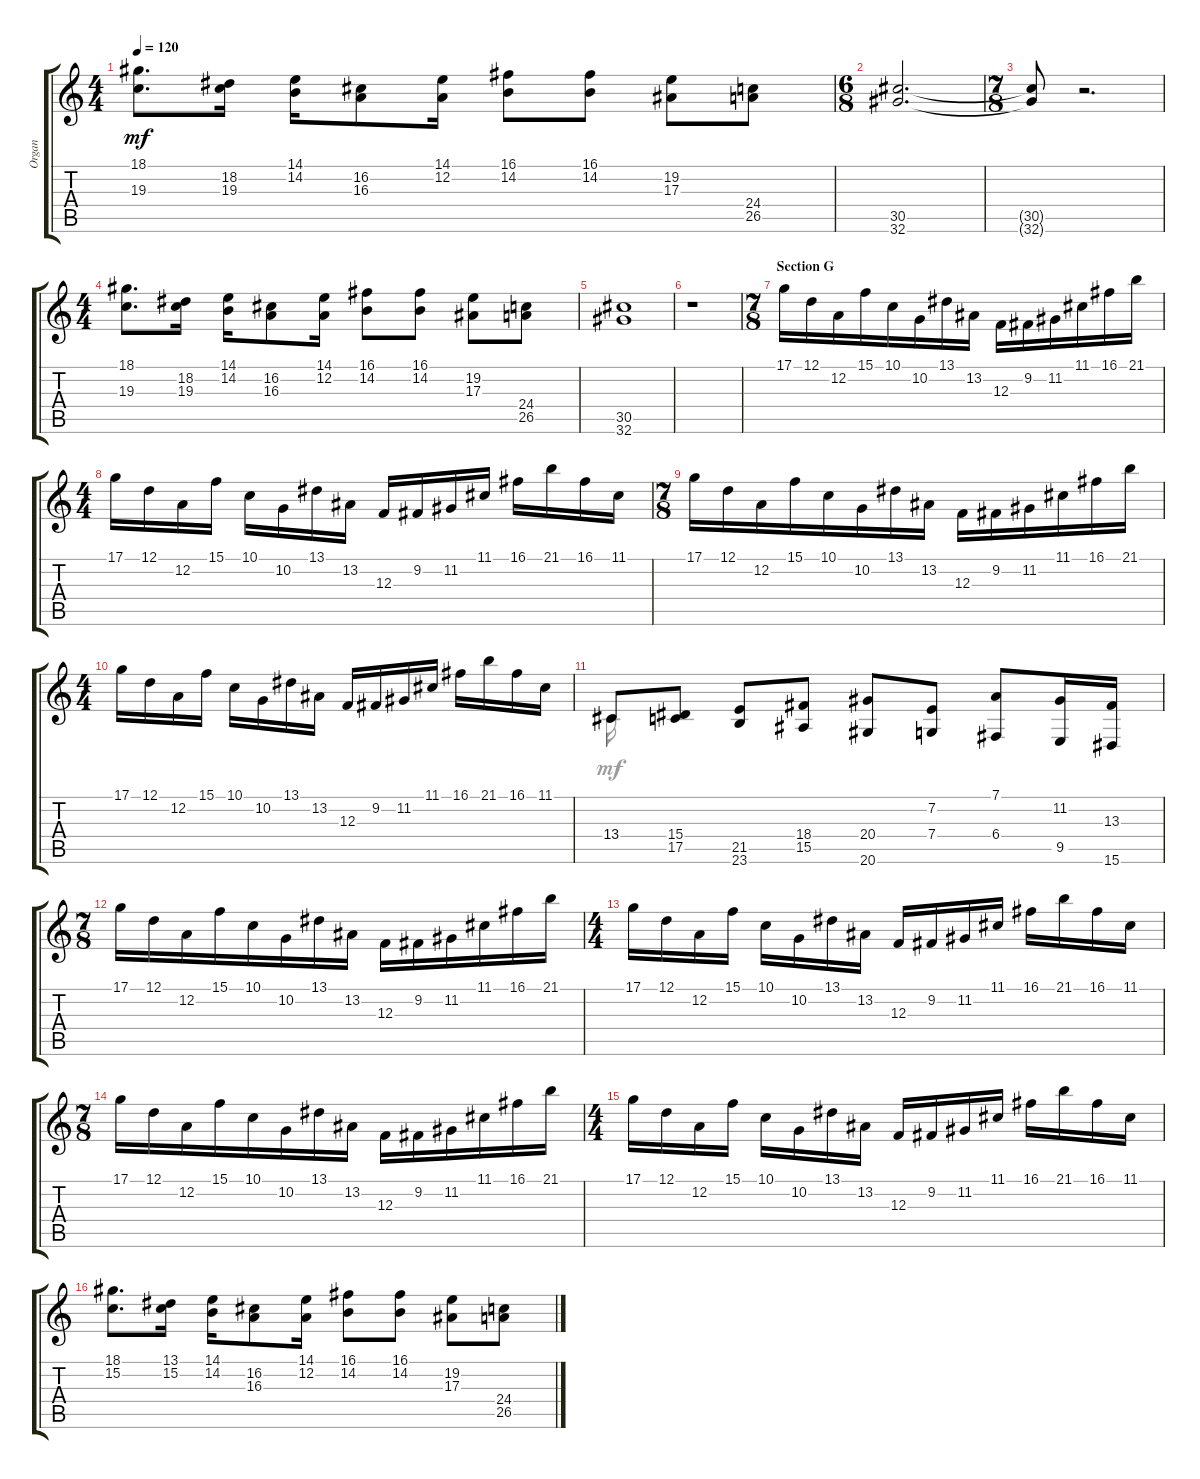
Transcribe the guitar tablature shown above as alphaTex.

\track ("Organ" "Organ") {instrument rockorgan}
\staff {score tabs}
\tuning (D4 A3 F3 C3 G2 C2) {hide}
\voice
\ts (4 4)
\tempo 120
\clef g2
\ks aminor
(18.1 19.3).8{d dy mf} (18.2 19.3).16 (14.1 14.2).16 (16.2 16.3).8 (14.1 12.2).16 (16.1 14.2).8 (16.1 14.2).8 (19.2 17.3).8 (24.4 26.5).8 |
\ts (6 8)
(30.5 32.6).2{d} |
\ts (7 8)
(30.5{t} 32.6{t}).8 r.2{d} |
\ts (4 4)
(18.1 19.3).8{d} (18.2 19.3).16 (14.1 14.2).16 (16.2 16.3).8 (14.1 12.2).16 (16.1 14.2).8 (16.1 14.2).8 (19.2 17.3).8 (24.4 26.5).8 |
(30.5 32.6).1 |
r.1 |
\ts (7 8)
\section ("" "Section G")
17.1.16 12.1.16 12.2.16 15.1.16 10.1.16 10.2.16 13.1.16 13.2.16 12.3.16 9.2.16 11.2.16 11.1.16 16.1.16 21.1.16 |
\ts (4 4)
17.1.16 12.1.16 12.2.16 15.1.16 10.1.16 10.2.16 13.1.16 13.2.16 12.3.16 9.2.16 11.2.16 11.1.16 16.1.16 21.1.16 16.1.16 11.1.16 |
\ts (7 8)
17.1.16 12.1.16 12.2.16 15.1.16 10.1.16 10.2.16 13.1.16 13.2.16 12.3.16 9.2.16 11.2.16 11.1.16 16.1.16 21.1.16 |
\ts (4 4)
17.1.16 12.1.16 12.2.16 15.1.16 10.1.16 10.2.16 13.1.16 13.2.16 12.3.16 9.2.16 11.2.16 11.1.16 16.1.16 21.1.16 16.1.16 11.1.16 |
13.4.8 (15.4 17.5).8 (21.5 23.6).8 (18.4 15.5).8 (20.4 20.6).8 (7.2 7.4).8 (7.1 6.4).8 (11.2 9.5).16 (13.3 15.6).16 |
\ts (7 8)
17.1.16 12.1.16 12.2.16 15.1.16 10.1.16 10.2.16 13.1.16 13.2.16 12.3.16 9.2.16 11.2.16 11.1.16 16.1.16 21.1.16 |
\ts (4 4)
17.1.16 12.1.16 12.2.16 15.1.16 10.1.16 10.2.16 13.1.16 13.2.16 12.3.16 9.2.16 11.2.16 11.1.16 16.1.16 21.1.16 16.1.16 11.1.16 |
\ts (7 8)
17.1.16 12.1.16 12.2.16 15.1.16 10.1.16 10.2.16 13.1.16 13.2.16 12.3.16 9.2.16 11.2.16 11.1.16 16.1.16 21.1.16 |
\ts (4 4)
17.1.16 12.1.16 12.2.16 15.1.16 10.1.16 10.2.16 13.1.16 13.2.16 12.3.16 9.2.16 11.2.16 11.1.16 16.1.16 21.1.16 16.1.16 11.1.16 |
(18.1 15.2).8{d} (13.1 15.2).16 (14.1 14.2).16 (16.2 16.3).8 (14.1 12.2).16 (16.1 14.2).8 (16.1 14.2).8 (19.2 17.3).8 (24.4 26.5).8
\voice
\clef g2
\ottava regular
\simile none
\ks aminor
|
|
|
|
|
|
|
|
|
|
13.4.16 |
|
|
|
|
